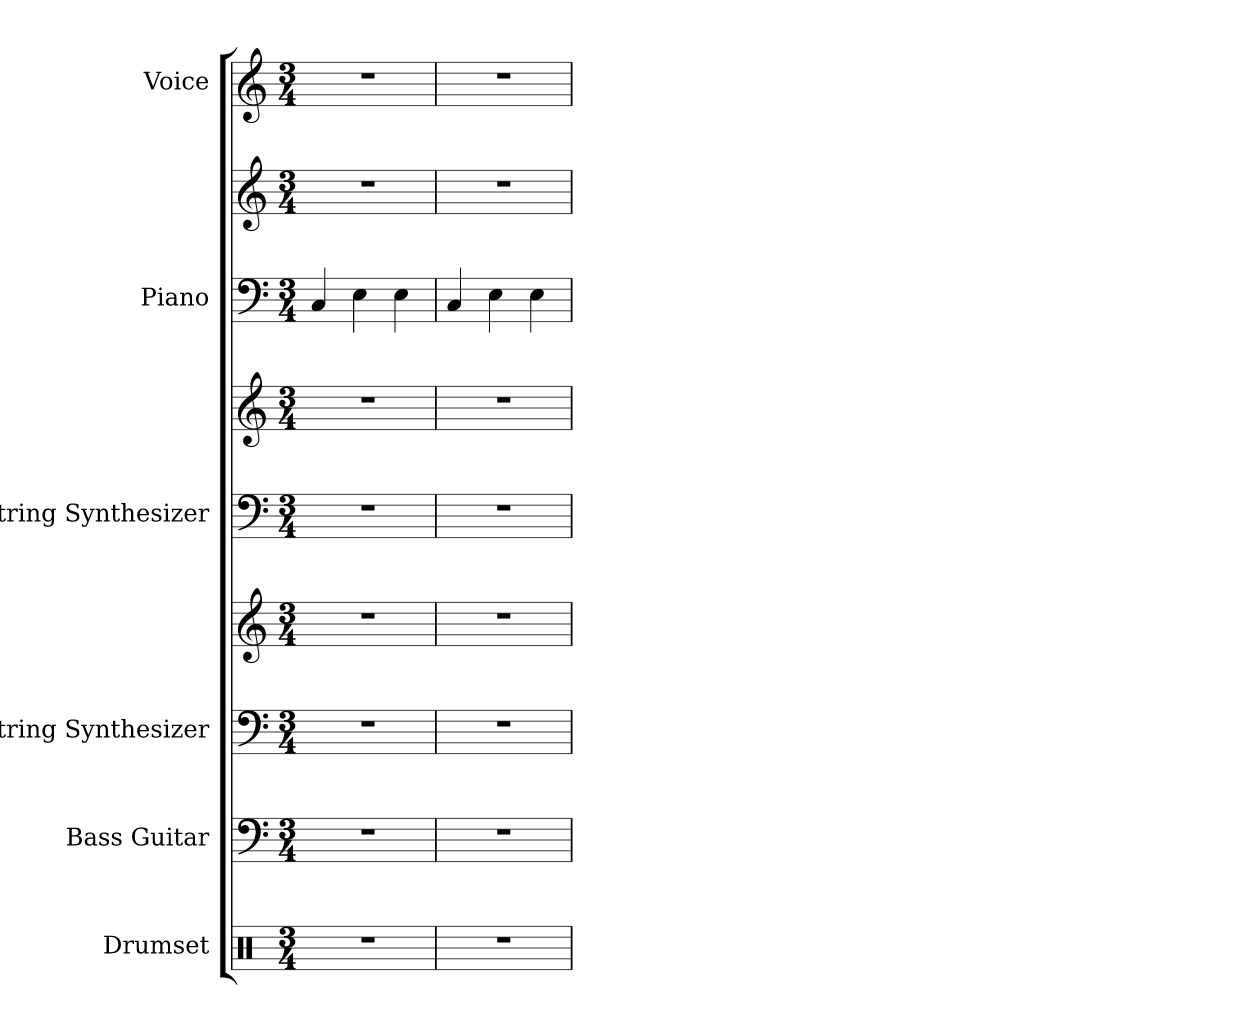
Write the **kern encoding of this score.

**kern	**kern	**kern	**kern	**kern	**kern	**kern	**kern	**kern
*part6	*part5	*part4	*part4	*part3	*part3	*part2	*part2	*part1
*staff9	*staff8	*staff7	*staff6	*staff5	*staff4	*staff3	*staff2	*staff1
*I"Drumset	*I"Bass Guitar	*I"String Synthesizer	*	*I"String Synthesizer	*	*I"Piano	*	*I"Voice
*I'D. Set	*I'B. Guit.	*I'Synth.	*	*I'Synth.	*	*I'Pno.	*	*I'Vo.
*clefX	*clefF4	*clefF4	*clefG2	*clefF4	*clefG2	*clefF4	*clefG2	*clefG2
*	*ITrd7c12	*	*	*	*	*	*	*
*k[]	*k[]	*k[]	*k[]	*k[]	*k[]	*k[]	*k[]	*k[]
*M3/4	*M3/4	*M3/4	*M3/4	*M3/4	*M3/4	*M3/4	*M3/4	*M3/4
*MM160	*MM160	*MM160	*MM160	*MM160	*MM160	*MM160	*MM160	*MM160
=1	=1	=1	=1	=1	=1	=1	=1	=1
2.r	2.r	2.r	2.r	2.r	2.r	4C/	2.r	2.r
.	.	.	.	.	.	4E\	.	.
.	.	.	.	.	.	4E\	.	.
=2	=2	=2	=2	=2	=2	=2	=2	=2
2.r	2.r	2.r	2.r	2.r	2.r	4C/	2.r	2.r
.	.	.	.	.	.	4E\	.	.
.	.	.	.	.	.	4E\	.	.
=	=	=	=	=	=	=	=	=
*-	*-	*-	*-	*-	*-	*-	*-	*-
